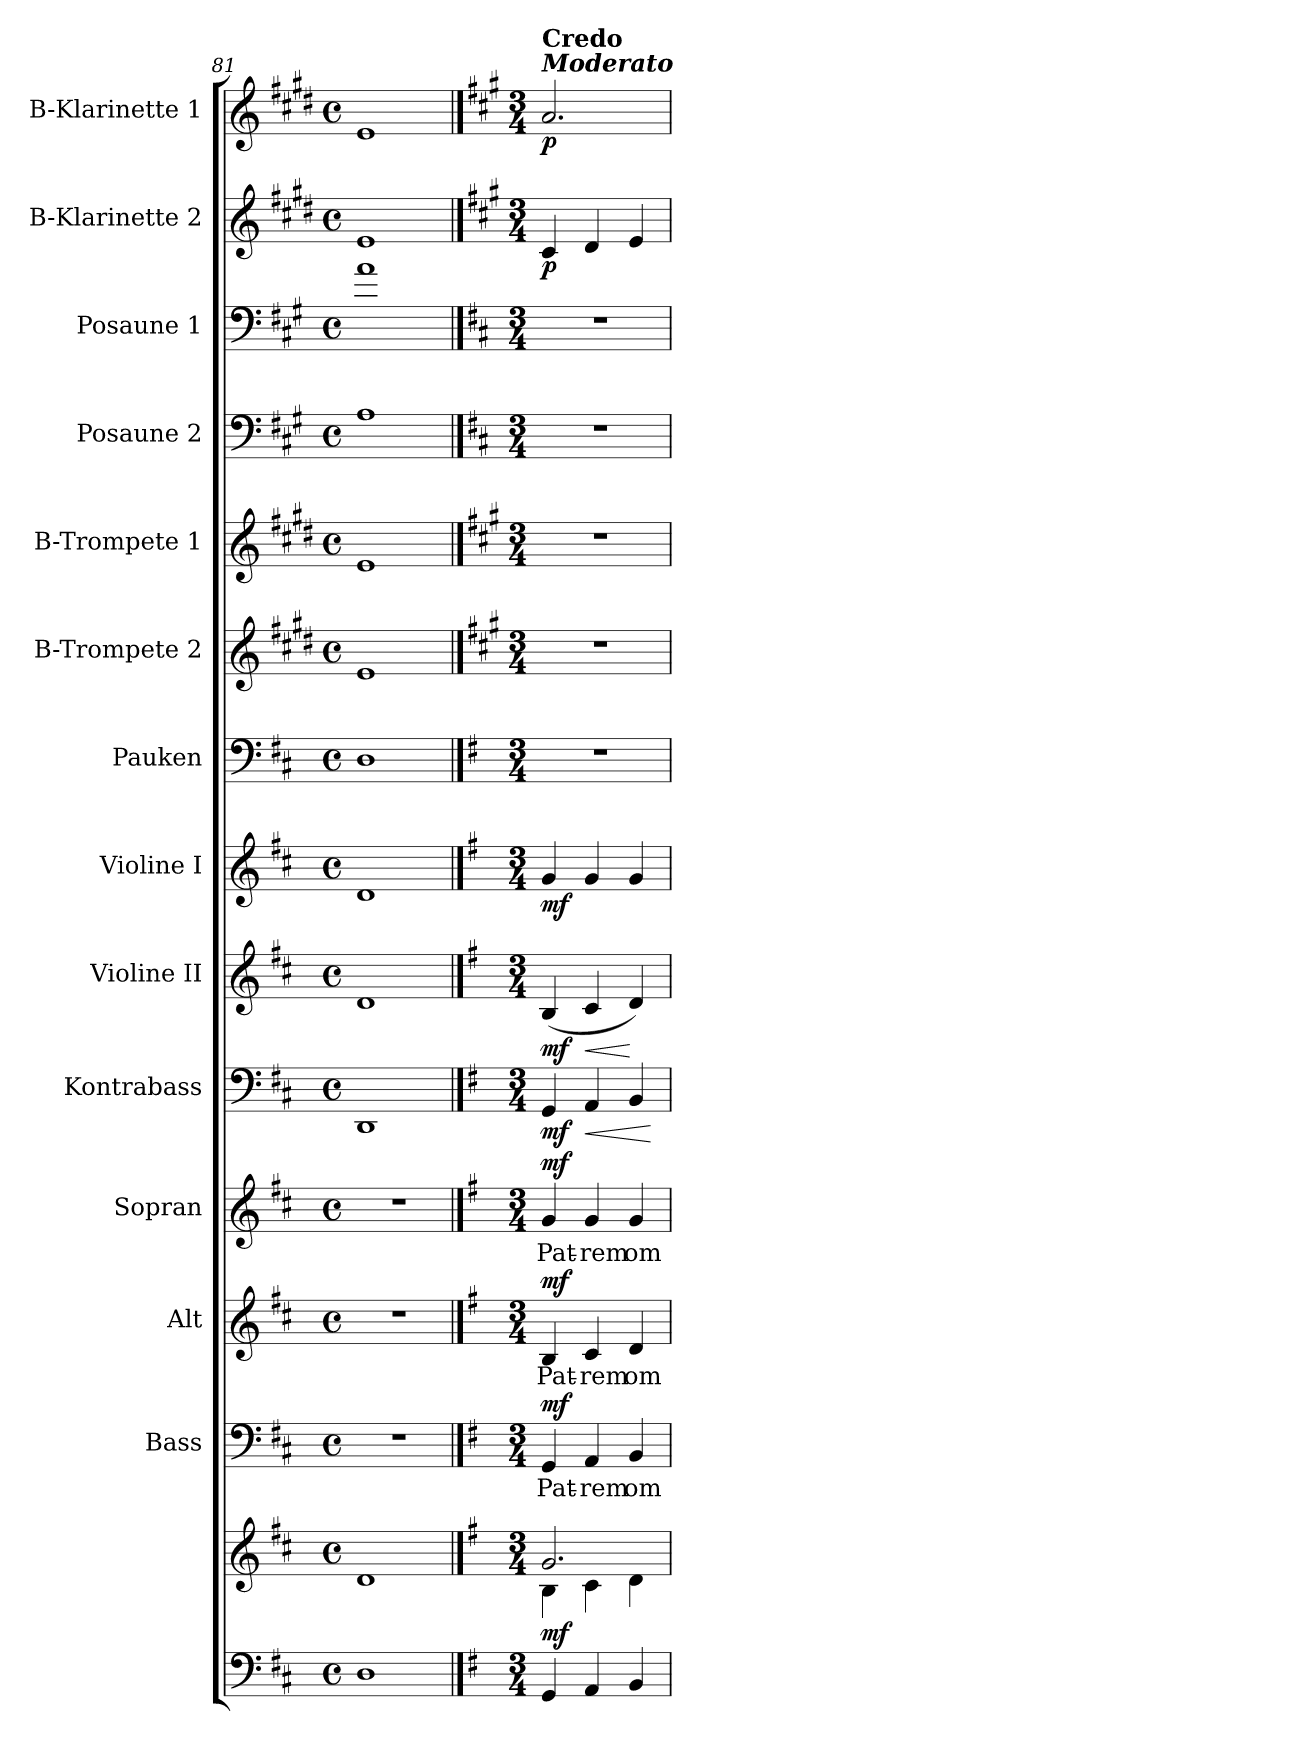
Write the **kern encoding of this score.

**kern	**kern	**dynam	**kern	**text	**dynam	**kern	**text	**dynam	**kern	**text	**dynam	**kern	**dynam	**kern	**dynam	**kern	**dynam	**kern	**kern	**kern	**kern	**kern	**kern	**dynam	**kern	**dynam
*part14	*part14	*part14	*part13	*part13	*part13	*part12	*part12	*part12	*part11	*part11	*part11	*part10	*part10	*part9	*part9	*part8	*part8	*part7	*part6	*part5	*part4	*part3	*part2	*part2	*part1	*part1
*staff15	*staff14	*staff14/15	*staff13	*staff13	*staff13	*staff12	*staff12	*staff12	*staff11	*staff11	*staff11	*staff10	*staff10	*staff9	*staff9	*staff8	*staff8	*staff7	*staff6	*staff5	*staff4	*staff3	*staff2	*staff2	*staff1	*staff1
*	*	*	*I"Bass	*	*	*I"Alt	*	*	*I"Sopran	*	*	*I"Kontrabass	*	*I"Violine II	*	*I"Violine I	*	*I"Pauken	*I"B-Trompete 2	*I"B-Trompete 1	*I"Posaune 2	*I"Posaune 1	*I"B-Klarinette 2	*	*I"B-Klarinette 1	*
*	*	*	*I'B.	*	*	*I'A.	*	*	*I'S.	*	*	*I'Kb.	*	*I'Vl. II	*	*I'Vl. I	*	*I'Pk.	*I'B Trp. 2	*I'B Trp. 1	*I'Pos. 2	*I'Pos. 1	*I'B Kl. 2	*	*I'B Kl. 1	*
*clefF4	*clefG2	*	*clefF4	*	*	*clefG2	*	*	*clefG2	*	*	*clefF4	*	*clefG2	*	*clefG2	*	*clefF4	*clefG2	*clefG2	*clefF4	*clefF4	*clefG2	*	*clefG2	*
*	*	*	*	*	*	*	*	*	*	*	*	*ITrd7c12	*	*	*	*	*	*	*ITrd1c2	*ITrd1c2	*ITrd4c7	*ITrd4c7	*ITrd1c2	*	*ITrd1c2	*
*k[f#c#]	*k[f#c#]	*	*k[f#c#]	*	*	*k[f#c#]	*	*	*k[f#c#]	*	*	*k[f#c#]	*	*k[f#c#]	*	*k[f#c#]	*	*k[f#c#]	*k[f#c#]	*k[f#c#]	*k[f#c#]	*k[f#c#]	*k[f#c#]	*	*k[f#c#]	*
*D:	*D:	*	*D:	*	*	*D:	*	*	*D:	*	*	*D:	*	*D:	*	*D:	*	*D:	*D:	*D:	*D:	*D:	*D:	*	*D:	*
*M4/4	*M4/4	*	*M4/4	*	*	*M4/4	*	*	*M4/4	*	*	*M4/4	*	*M4/4	*	*M4/4	*	*M4/4	*M4/4	*M4/4	*M4/4	*M4/4	*M4/4	*	*M4/4	*
*met(c)	*met(c)	*	*met(c)	*	*	*met(c)	*	*	*met(c)	*	*	*met(c)	*	*met(c)	*	*met(c)	*	*met(c)	*met(c)	*met(c)	*met(c)	*met(c)	*met(c)	*	*met(c)	*
=81	=81	=81	=81	=81	=81	=81	=81	=81	=81	=81	=81	=81	=81	=81	=81	=81	=81	=81	=81	=81	=81	=81	=81	=81	=81	=81
1D	1d	.	1r	.	.	1r	.	.	1r	.	.	1DDD	.	1d	.	1d	.	1D	1d	1d	1D	1d	1d	.	1d	.
!!LO:PB:g=z
==82	==82	==82	==82	==82	==82	==82	==82	==82	==82	==82	==82	==82	==82	==82	==82	==82	==82	==82	==82	==82	==82	==82	==82	==82	==82	==82
*k[f#]	*k[f#]	*	*k[f#]	*	*	*k[f#]	*	*	*k[f#]	*	*	*k[f#]	*	*k[f#]	*	*k[f#]	*	*k[f#]	*k[f#]	*k[f#]	*k[f#]	*k[f#]	*k[f#]	*	*k[f#]	*
*G:	*G:	*	*G:	*	*	*G:	*	*	*G:	*	*	*G:	*	*G:	*	*G:	*	*G:	*G:	*G:	*G:	*G:	*G:	*	*G:	*
*M3/4	*M3/4	*	*M3/4	*	*	*M3/4	*	*	*M3/4	*	*	*M3/4	*	*M3/4	*	*M3/4	*	*M3/4	*M3/4	*M3/4	*M3/4	*M3/4	*M3/4	*	*M3/4	*
*	*^	*	*	*	*	*	*	*	*	*	*	*	*	*	*	*	*	*	*	*	*	*	*	*	*	*
!	!	!	!	!	!	!	!	!	!	!	!	!	!	!	!	!	!	!	!	!	!	!	!	!	!	!LO:TX:a:Bi:t=Moderato	!
!	!	!	!	!	!	!	!	!	!	!	!	!	!	!	!	!	!	!	!	!	!	!	!	!	!	!LO:TX:a:B:t=Credo	!
!	!	!	!LO:DY:b	!	!LO:LY:b	!LO:DY:a	!	!LO:LY:b	!LO:DY:a	!	!LO:LY:b	!LO:DY:a	!	!LO:DY:b	!	!LO:DY:b	!	!LO:DY:b	!	!	!	!	!	!	!LO:DY:b	!	!LO:DY:b
4GG/	2.g/	4B\	mf	4GG/	Pat-	mf	4B/	Pat-	mf	4g/	Pat-	mf	4GGG/	mf	(<4B/	mf	4g/	mf	2.r	2.r	2.r	2.r	2.r	4B/	p	2.g/	p
!	!	!	!	!	!LO:LY:b	!	!	!LO:LY:b	!	!	!LO:LY:b	!	!	!LO:HP:b	!	!LO:HP:b	!	!	!	!	!	!	!	!	!	!	!
4AA/	.	4c\	.	4AA/	-rem	.	4c/	-rem	.	4g/	-rem	.	4AAA/	<	4c/	<	4g/	.	.	.	.	.	.	4c/	.	.	.
!	!	!	!	!	!LO:LY:b	!	!	!LO:LY:b	!	!	!LO:LY:b	!	!	!	!	!	!	!	!	!	!	!	!	!	!	!	!
4BB/	.	4d\	.	4BB/	om-	.	4d/	om-	.	4g/	om-	.	4BBB/	.	4d/)	[	4g/	.	.	.	.	.	.	4d/	.	.	.
*	*v	*v	*	*	*	*	*	*	*	*	*	*	*	*	*	*	*	*	*	*	*	*	*	*	*	*	*
.	.	.	.	.	.	.	.	.	.	.	.	.	[	.	.	.	.	.	.	.	.	.	.	.	.	.
=	=	=	=	=	=	=	=	=	=	=	=	=	=	=	=	=	=	=	=	=	=	=	=	=	=	=
*-	*-	*-	*-	*-	*-	*-	*-	*-	*-	*-	*-	*-	*-	*-	*-	*-	*-	*-	*-	*-	*-	*-	*-	*-	*-	*-
